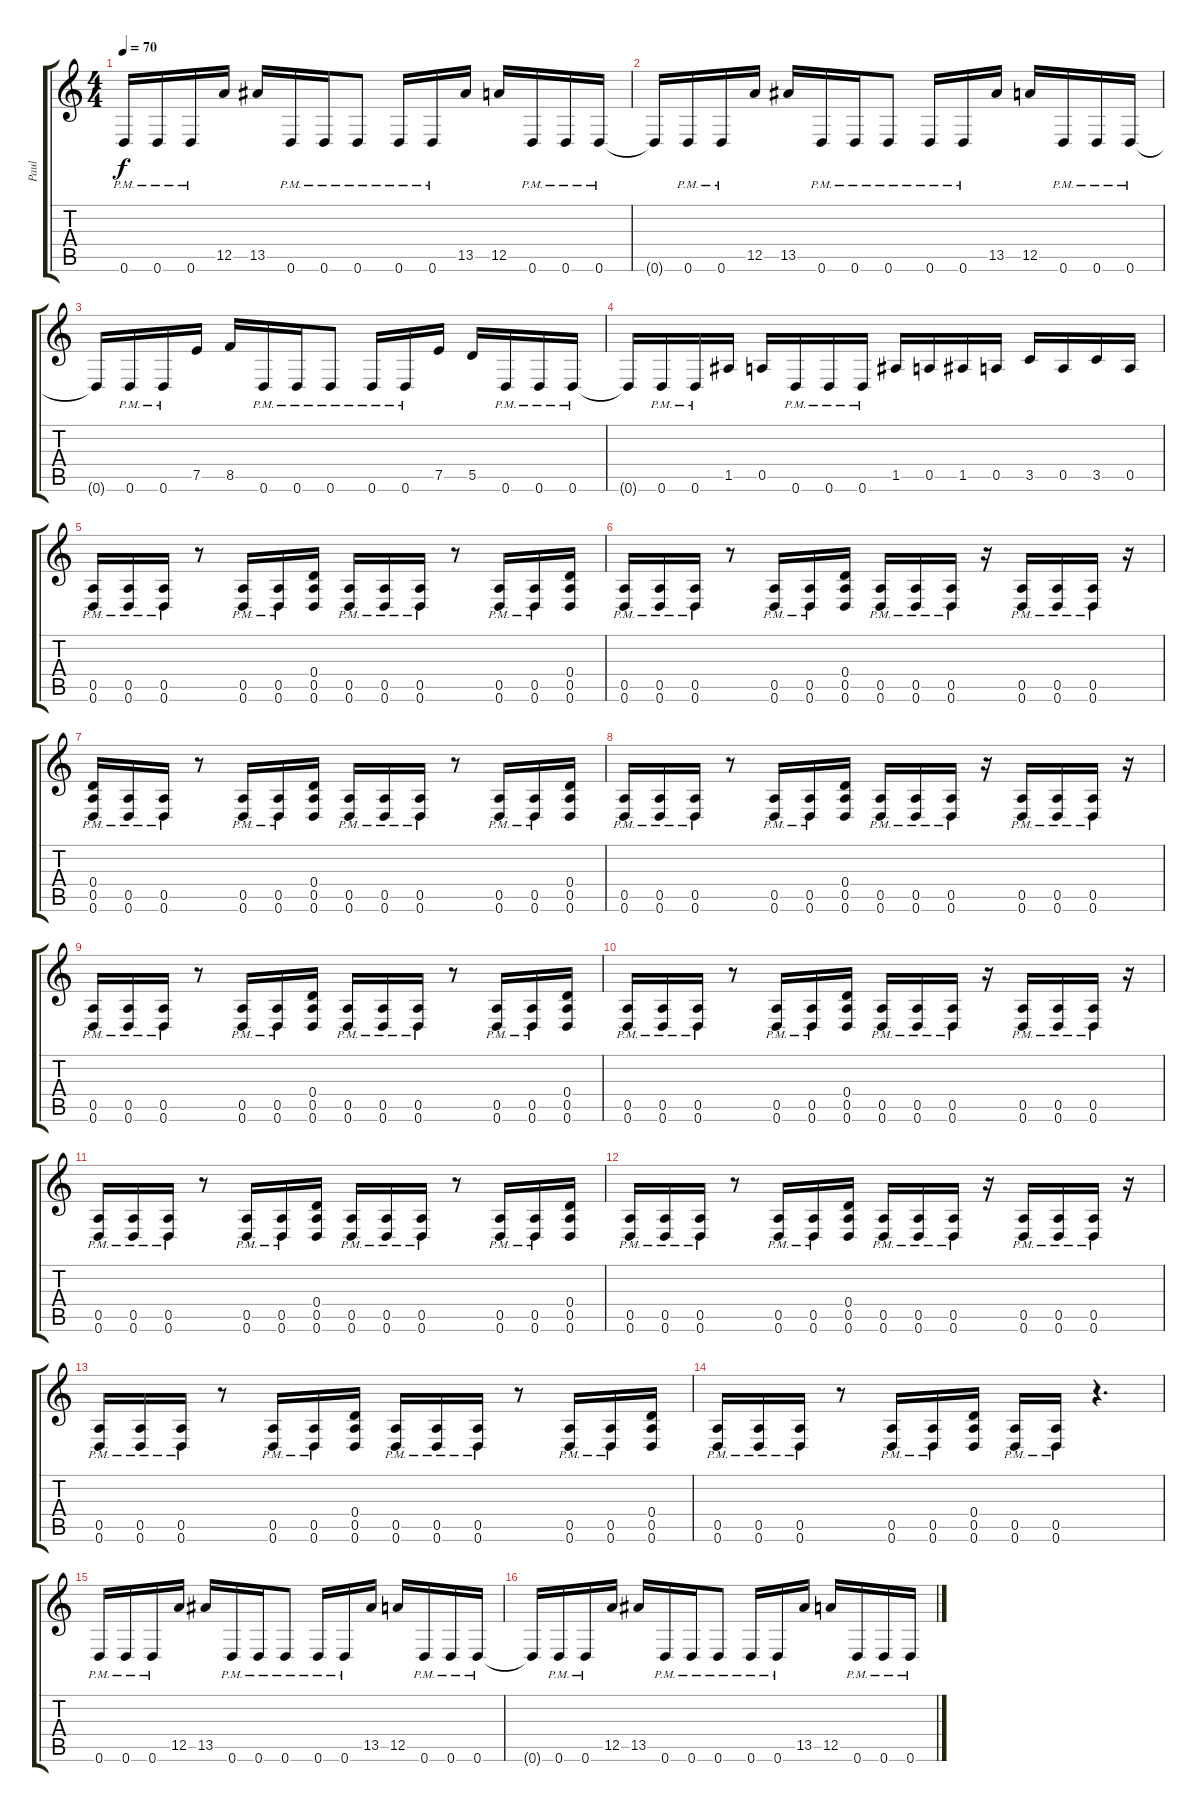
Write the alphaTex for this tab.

\track ("Paul" "Paul") {instrument distortionguitar}
\staff {score tabs}
\tuning (E4 B3 G3 D3 A2 D2) {hide}
\ts (4 4)
\tempo 70
\clef g2
\ks c
0.6{pm}.16{dy f} 0.6{pm}.16 0.6{pm}.16 12.5.16 13.5.16 0.6{pm}.16 0.6{pm}.16 0.6{pm}.8 0.6{pm}.16 0.6{pm}.16 13.5.16 12.5.16 0.6{pm}.16 0.6{pm}.16 0.6{pm}.16 |
0.6{t}.16 0.6{pm}.16 0.6{pm}.16 12.5.16 13.5.16 0.6{pm}.16 0.6{pm}.16 0.6{pm}.8 0.6{pm}.16 0.6{pm}.16 13.5.16 12.5.16 0.6{pm}.16 0.6{pm}.16 0.6{pm}.16 |
0.6{t}.16 0.6{pm}.16 0.6{pm}.16 7.5.16 8.5.16 0.6{pm}.16 0.6{pm}.16 0.6{pm}.8 0.6{pm}.16 0.6{pm}.16 7.5.16 5.5.16 0.6{pm}.16 0.6{pm}.16 0.6{pm}.16 |
0.6{t}.16 0.6{pm}.16 0.6{pm}.16 1.5.16 0.5.16 0.6{pm}.16 0.6{pm}.16 0.6{pm}.16 1.5.16 0.5.16 1.5.16 0.5.16 3.5.16 0.5.16 3.5.16 0.5.16 |
(0.5{pm} 0.6{pm}).16 (0.5{pm} 0.6{pm}).16 (0.5{pm} 0.6{pm}).16 r.8 (0.5{pm} 0.6{pm}).16 (0.5{pm} 0.6{pm}).16 (0.4 0.5 0.6).16 (0.5{pm} 0.6{pm}).16 (0.5{pm} 0.6{pm}).16 (0.5{pm} 0.6{pm}).16 r.8 (0.5{pm} 0.6{pm}).16 (0.5{pm} 0.6{pm}).16 (0.4 0.5 0.6).16 |
(0.5{pm} 0.6{pm}).16 (0.5{pm} 0.6{pm}).16 (0.5{pm} 0.6{pm}).16 r.8 (0.5{pm} 0.6{pm}).16 (0.5{pm} 0.6{pm}).16 (0.4 0.5 0.6).16 (0.5{pm} 0.6{pm}).16 (0.5{pm} 0.6{pm}).16 (0.5{pm} 0.6{pm}).16 r.16 (0.5{pm} 0.6{pm}).16 (0.5{pm} 0.6{pm}).16 (0.5{pm} 0.6{pm}).16 r.16 |
(0.4{pm} 0.5{pm} 0.6{pm}).16 (0.5{pm} 0.6{pm}).16 (0.5{pm} 0.6{pm}).16 r.8 (0.5{pm} 0.6{pm}).16 (0.5{pm} 0.6{pm}).16 (0.4 0.5 0.6).16 (0.5{pm} 0.6{pm}).16 (0.5{pm} 0.6{pm}).16 (0.5{pm} 0.6{pm}).16 r.8 (0.5{pm} 0.6{pm}).16 (0.5{pm} 0.6{pm}).16 (0.4 0.5 0.6).16 |
(0.5{pm} 0.6{pm}).16 (0.5{pm} 0.6{pm}).16 (0.5{pm} 0.6{pm}).16 r.8 (0.5{pm} 0.6{pm}).16 (0.5{pm} 0.6{pm}).16 (0.4 0.5 0.6).16 (0.5{pm} 0.6{pm}).16 (0.5{pm} 0.6{pm}).16 (0.5{pm} 0.6{pm}).16 r.16 (0.5{pm} 0.6{pm}).16 (0.5{pm} 0.6{pm}).16 (0.5{pm} 0.6{pm}).16 r.16 |
(0.5{pm} 0.6{pm}).16 (0.5{pm} 0.6{pm}).16 (0.5{pm} 0.6{pm}).16 r.8 (0.5{pm} 0.6{pm}).16 (0.5{pm} 0.6{pm}).16 (0.4 0.5 0.6).16 (0.5{pm} 0.6{pm}).16 (0.5{pm} 0.6{pm}).16 (0.5{pm} 0.6{pm}).16 r.8 (0.5{pm} 0.6{pm}).16 (0.5{pm} 0.6{pm}).16 (0.4 0.5 0.6).16 |
(0.5{pm} 0.6{pm}).16 (0.5{pm} 0.6{pm}).16 (0.5{pm} 0.6{pm}).16 r.8 (0.5{pm} 0.6{pm}).16 (0.5{pm} 0.6{pm}).16 (0.4 0.5 0.6).16 (0.5{pm} 0.6{pm}).16 (0.5{pm} 0.6{pm}).16 (0.5{pm} 0.6{pm}).16 r.16 (0.5{pm} 0.6{pm}).16 (0.5{pm} 0.6{pm}).16 (0.5{pm} 0.6{pm}).16 r.16 |
(0.5{pm} 0.6{pm}).16 (0.5{pm} 0.6{pm}).16 (0.5{pm} 0.6{pm}).16 r.8 (0.5{pm} 0.6{pm}).16 (0.5{pm} 0.6{pm}).16 (0.4 0.5 0.6).16 (0.5{pm} 0.6{pm}).16 (0.5{pm} 0.6{pm}).16 (0.5{pm} 0.6{pm}).16 r.8 (0.5{pm} 0.6{pm}).16 (0.5{pm} 0.6{pm}).16 (0.4 0.5 0.6).16 |
(0.5{pm} 0.6{pm}).16 (0.5{pm} 0.6{pm}).16 (0.5{pm} 0.6{pm}).16 r.8 (0.5{pm} 0.6{pm}).16 (0.5{pm} 0.6{pm}).16 (0.4 0.5 0.6).16 (0.5{pm} 0.6{pm}).16 (0.5{pm} 0.6{pm}).16 (0.5{pm} 0.6{pm}).16 r.16 (0.5{pm} 0.6{pm}).16 (0.5{pm} 0.6{pm}).16 (0.5{pm} 0.6{pm}).16 r.16 |
(0.5{pm} 0.6{pm}).16 (0.5{pm} 0.6{pm}).16 (0.5{pm} 0.6{pm}).16 r.8 (0.5{pm} 0.6{pm}).16 (0.5{pm} 0.6{pm}).16 (0.4 0.5 0.6).16 (0.5{pm} 0.6{pm}).16 (0.5{pm} 0.6{pm}).16 (0.5{pm} 0.6{pm}).16 r.8 (0.5{pm} 0.6{pm}).16 (0.5{pm} 0.6{pm}).16 (0.4 0.5 0.6).16 |
(0.5{pm} 0.6{pm}).16 (0.5{pm} 0.6{pm}).16 (0.5{pm} 0.6{pm}).16 r.8 (0.5{pm} 0.6{pm}).16 (0.5{pm} 0.6{pm}).16 (0.4 0.5 0.6).16 (0.5{pm} 0.6{pm}).16 (0.5{pm} 0.6{pm}).16 r.4{d} |
0.6{pm}.16 0.6{pm}.16 0.6{pm}.16 12.5.16 13.5.16 0.6{pm}.16 0.6{pm}.16 0.6{pm}.8 0.6{pm}.16 0.6{pm}.16 13.5.16 12.5.16 0.6{pm}.16 0.6{pm}.16 0.6{pm}.16 |
0.6{t}.16 0.6{pm}.16 0.6{pm}.16 12.5.16 13.5.16 0.6{pm}.16 0.6{pm}.16 0.6{pm}.8 0.6{pm}.16 0.6{pm}.16 13.5.16 12.5.16 0.6{pm}.16 0.6{pm}.16 0.6{pm}.16
